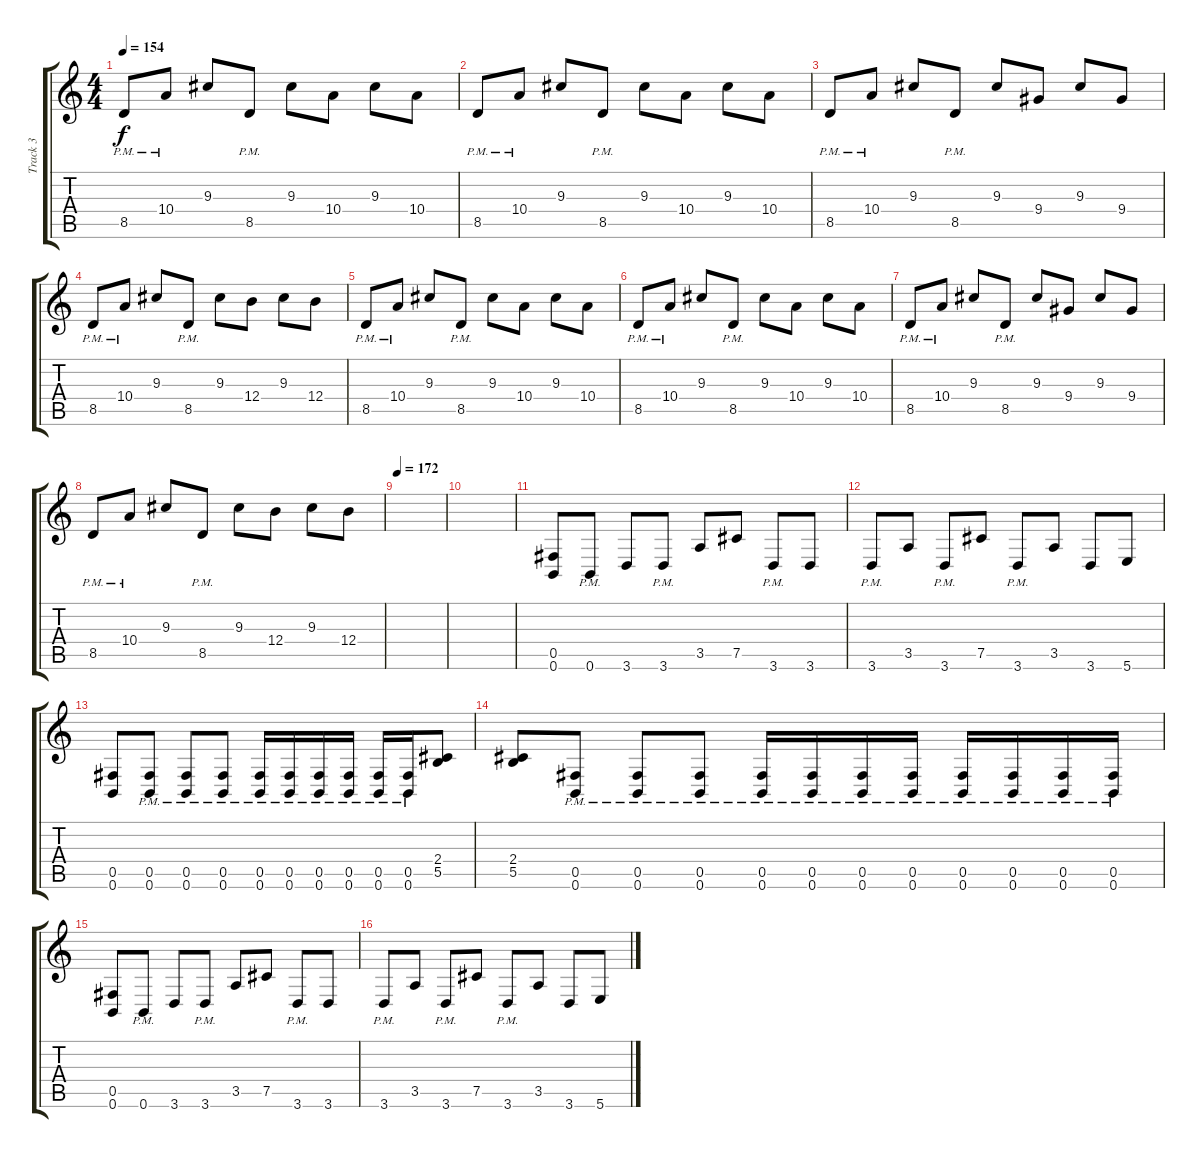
\track ("Track 3" "Track 3") {instrument distortionguitar}
\staff {score tabs}
\tuning (Db4 Ab3 E3 B2 Gb2 B1) {hide}
\ts (4 4)
\tempo 154
\clef g2
\ks c
8.5{pm}.8{dy f} 10.4{pm}.8 9.3.8 8.5{pm}.8 9.3.8 10.4.8 9.3.8 10.4.8 |
8.5{pm}.8 10.4{pm}.8 9.3.8 8.5{pm}.8 9.3.8 10.4.8 9.3.8 10.4.8 |
8.5{pm}.8 10.4{pm}.8 9.3.8 8.5{pm}.8 9.3.8 9.4.8 9.3.8 9.4.8 |
8.5{pm}.8 10.4{pm}.8 9.3.8 8.5{pm}.8 9.3.8 12.4.8 9.3.8 12.4.8 |
8.5{pm}.8 10.4{pm}.8 9.3.8 8.5{pm}.8 9.3.8 10.4.8 9.3.8 10.4.8 |
8.5{pm}.8 10.4{pm}.8 9.3.8 8.5{pm}.8 9.3.8 10.4.8 9.3.8 10.4.8 |
8.5{pm}.8 10.4{pm}.8 9.3.8 8.5{pm}.8 9.3.8 9.4.8 9.3.8 9.4.8 |
8.5{pm}.8 10.4{pm}.8 9.3.8 8.5{pm}.8 9.3.8 12.4.8 9.3.8 12.4.8 |
\tempo 172
|
|
(0.5 0.6).8 0.6{pm}.8 3.6.8 3.6{pm}.8 3.5.8 7.5.8 3.6{pm}.8 3.6.8 |
3.6{pm}.8 3.5.8 3.6{pm}.8 7.5.8 3.6{pm}.8 3.5.8 3.6.8 5.6.8 |
(0.5 0.6).8 (0.5{pm} 0.6{pm}).8 (0.5{pm} 0.6{pm}).8 (0.5{pm} 0.6{pm}).8 (0.5{pm} 0.6{pm}).16 (0.5{pm} 0.6{pm}).16 (0.5{pm} 0.6{pm}).16 (0.5{pm} 0.6{pm}).16 (0.5{pm} 0.6{pm}).16 (0.5{pm} 0.6{pm}).16 (2.4 5.5).8 |
(2.4 5.5).8 (0.5{pm} 0.6{pm}).8 (0.5{pm} 0.6{pm}).8 (0.5{pm} 0.6{pm}).8 (0.5{pm} 0.6{pm}).16 (0.5{pm} 0.6{pm}).16 (0.5{pm} 0.6{pm}).16 (0.5{pm} 0.6{pm}).16 (0.5{pm} 0.6{pm}).16 (0.5{pm} 0.6{pm}).16 (0.5{pm} 0.6{pm}).16 (0.5{pm} 0.6{pm}).16 |
(0.5 0.6).8 0.6{pm}.8 3.6.8 3.6{pm}.8 3.5.8 7.5.8 3.6{pm}.8 3.6.8 |
3.6{pm}.8 3.5.8 3.6{pm}.8 7.5.8 3.6{pm}.8 3.5.8 3.6.8 5.6.8
